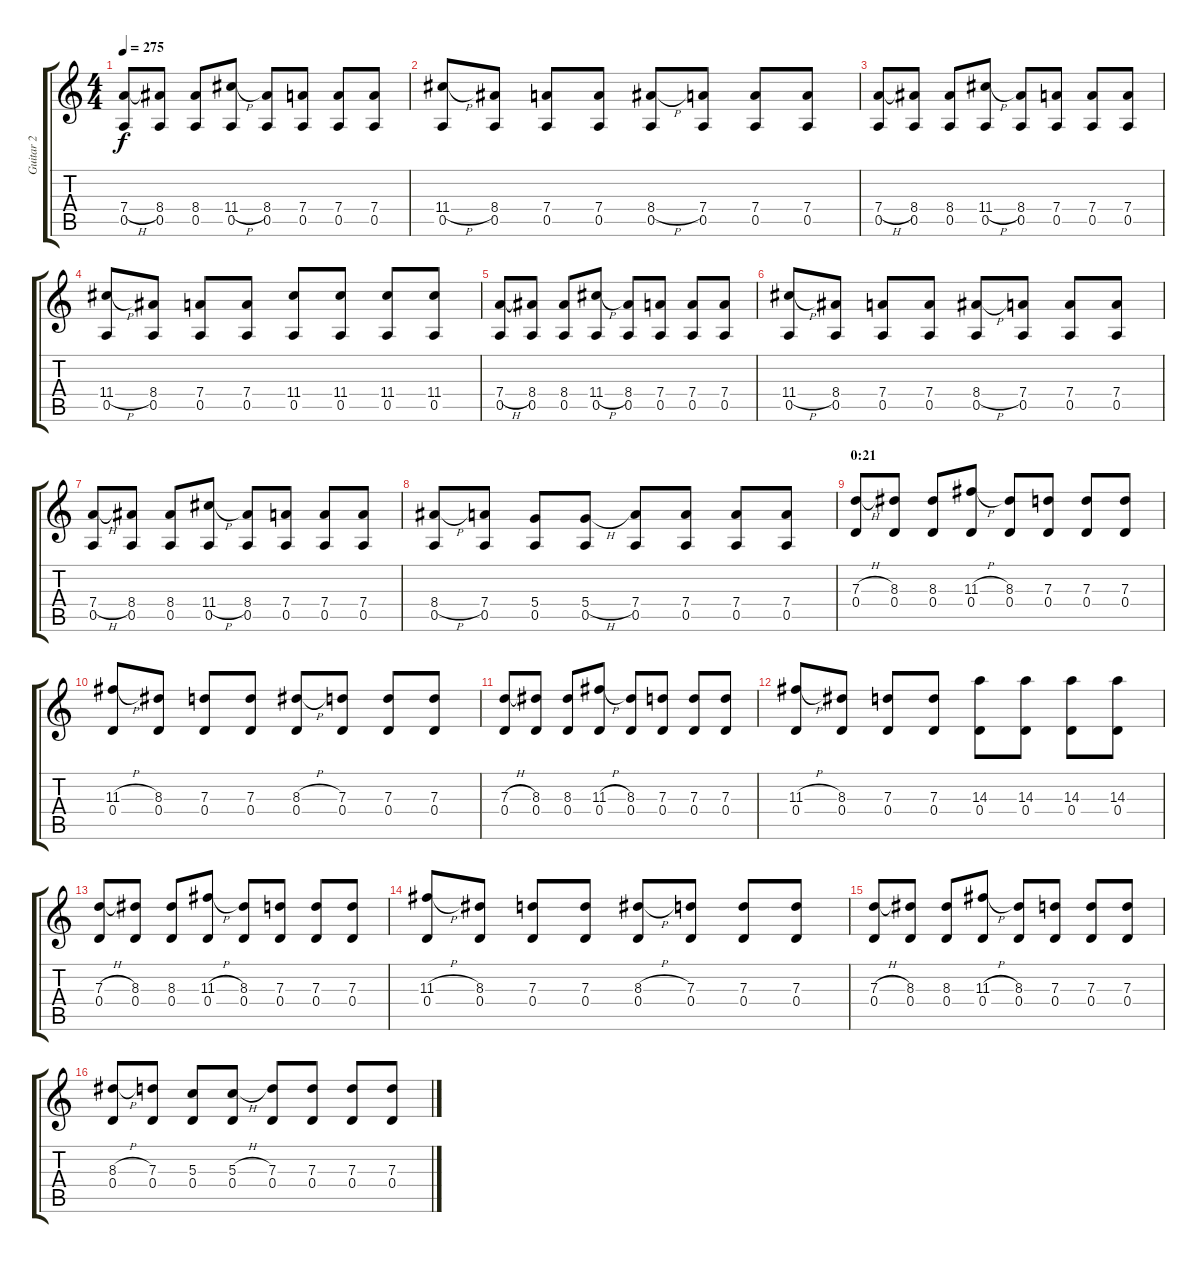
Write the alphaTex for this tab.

\track ("Guitar 2" "Guitar 2") {instrument distortionguitar}
\staff {score tabs}
\tuning (E4 B3 G3 D3 A2 E2) {hide}
\ts (4 4)
\tempo 275
\clef g2
\ks c
(7.4{h} 0.5).8{dy f} (8.4 0.5).8 (8.4 0.5).8 (11.4{h} 0.5).8 (8.4 0.5).8 (7.4 0.5).8 (7.4 0.5).8 (7.4 0.5).8 |
(11.4{h} 0.5).8 (8.4 0.5).8 (7.4 0.5).8 (7.4 0.5).8 (8.4{h} 0.5).8 (7.4 0.5).8 (7.4 0.5).8 (7.4 0.5).8 |
(7.4{h} 0.5).8 (8.4 0.5).8 (8.4 0.5).8 (11.4{h} 0.5).8 (8.4 0.5).8 (7.4 0.5).8 (7.4 0.5).8 (7.4 0.5).8 |
(11.4{h} 0.5).8 (8.4 0.5).8 (7.4 0.5).8 (7.4 0.5).8 (11.4 0.5).8 (11.4 0.5).8 (11.4 0.5).8 (11.4 0.5).8 |
(7.4{h} 0.5).8 (8.4 0.5).8 (8.4 0.5).8 (11.4{h} 0.5).8 (8.4 0.5).8 (7.4 0.5).8 (7.4 0.5).8 (7.4 0.5).8 |
(11.4{h} 0.5).8 (8.4 0.5).8 (7.4 0.5).8 (7.4 0.5).8 (8.4{h} 0.5).8 (7.4 0.5).8 (7.4 0.5).8 (7.4 0.5).8 |
(7.4{h} 0.5).8 (8.4 0.5).8 (8.4 0.5).8 (11.4{h} 0.5).8 (8.4 0.5).8 (7.4 0.5).8 (7.4 0.5).8 (7.4 0.5).8 |
(8.4{h} 0.5).8 (7.4 0.5).8 (5.4 0.5).8 (5.4{h} 0.5).8 (7.4 0.5).8 (7.4 0.5).8 (7.4 0.5).8 (7.4 0.5).8 |
\section ("" "0:21")
(7.3{h} 0.4).8 (8.3 0.4).8 (8.3 0.4).8 (11.3{h} 0.4).8 (8.3 0.4).8 (7.3 0.4).8 (7.3 0.4).8 (7.3 0.4).8 |
(11.3{h} 0.4).8 (8.3 0.4).8 (7.3 0.4).8 (7.3 0.4).8 (8.3{h} 0.4).8 (7.3 0.4).8 (7.3 0.4).8 (7.3 0.4).8 |
(7.3{h} 0.4).8 (8.3 0.4).8 (8.3 0.4).8 (11.3{h} 0.4).8 (8.3 0.4).8 (7.3 0.4).8 (7.3 0.4).8 (7.3 0.4).8 |
(11.3{h} 0.4).8 (8.3 0.4).8 (7.3 0.4).8 (7.3 0.4).8 (14.3 0.4).8 (14.3 0.4).8 (14.3 0.4).8 (14.3 0.4).8 |
(7.3{h} 0.4).8 (8.3 0.4).8 (8.3 0.4).8 (11.3{h} 0.4).8 (8.3 0.4).8 (7.3 0.4).8 (7.3 0.4).8 (7.3 0.4).8 |
(11.3{h} 0.4).8 (8.3 0.4).8 (7.3 0.4).8 (7.3 0.4).8 (8.3{h} 0.4).8 (7.3 0.4).8 (7.3 0.4).8 (7.3 0.4).8 |
(7.3{h} 0.4).8 (8.3 0.4).8 (8.3 0.4).8 (11.3{h} 0.4).8 (8.3 0.4).8 (7.3 0.4).8 (7.3 0.4).8 (7.3 0.4).8 |
(8.3{h} 0.4).8 (7.3 0.4).8 (5.3 0.4).8 (5.3{h} 0.4).8 (7.3 0.4).8 (7.3 0.4).8 (7.3 0.4).8 (7.3 0.4).8
